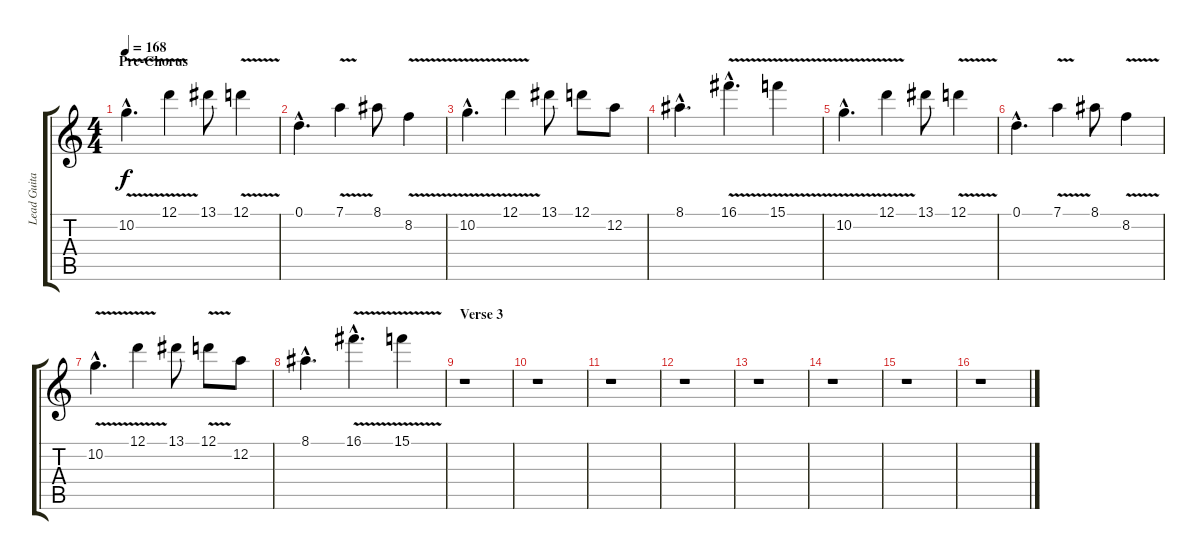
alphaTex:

\track ("Lead Guitar" "Lead Guita") {instrument distortionguitar}
\staff {score tabs}
\tuning (D4 A3 F3 C3 G2 D2) {hide}
\ts (4 4)
\section ("" "Pre-Chorus")
\tempo 168
\clef g2
\ks c
10.2{v hac}.4{d dy f} 12.1{v}.4 13.1.8 12.1{v}.4 |
0.1{hac}.4{d} 7.1{v}.4 8.1.8 8.2{v}.4 |
10.2{v hac}.4{d} 12.1{v}.4 13.1.8 12.1.8 12.2.8 |
8.1{hac}.4{d} 16.1{v hac}.4{d} 15.1{v}.4 |
10.2{v hac}.4{d} 12.1{v}.4 13.1.8 12.1{v}.4 |
0.1{hac}.4{d} 7.1{v}.4 8.1.8 8.2{v}.4 |
10.2{v hac}.4{d} 12.1{v}.4 13.1.8 12.1{v}.8 12.2.8 |
8.1{hac}.4{d} 16.1{v hac}.4{d} 15.1{v}.4 |
\section ("" "Verse 3")
r.1 |
r.1 |
r.1 |
r.1 |
r.1 |
r.1 |
r.1 |
r.1
